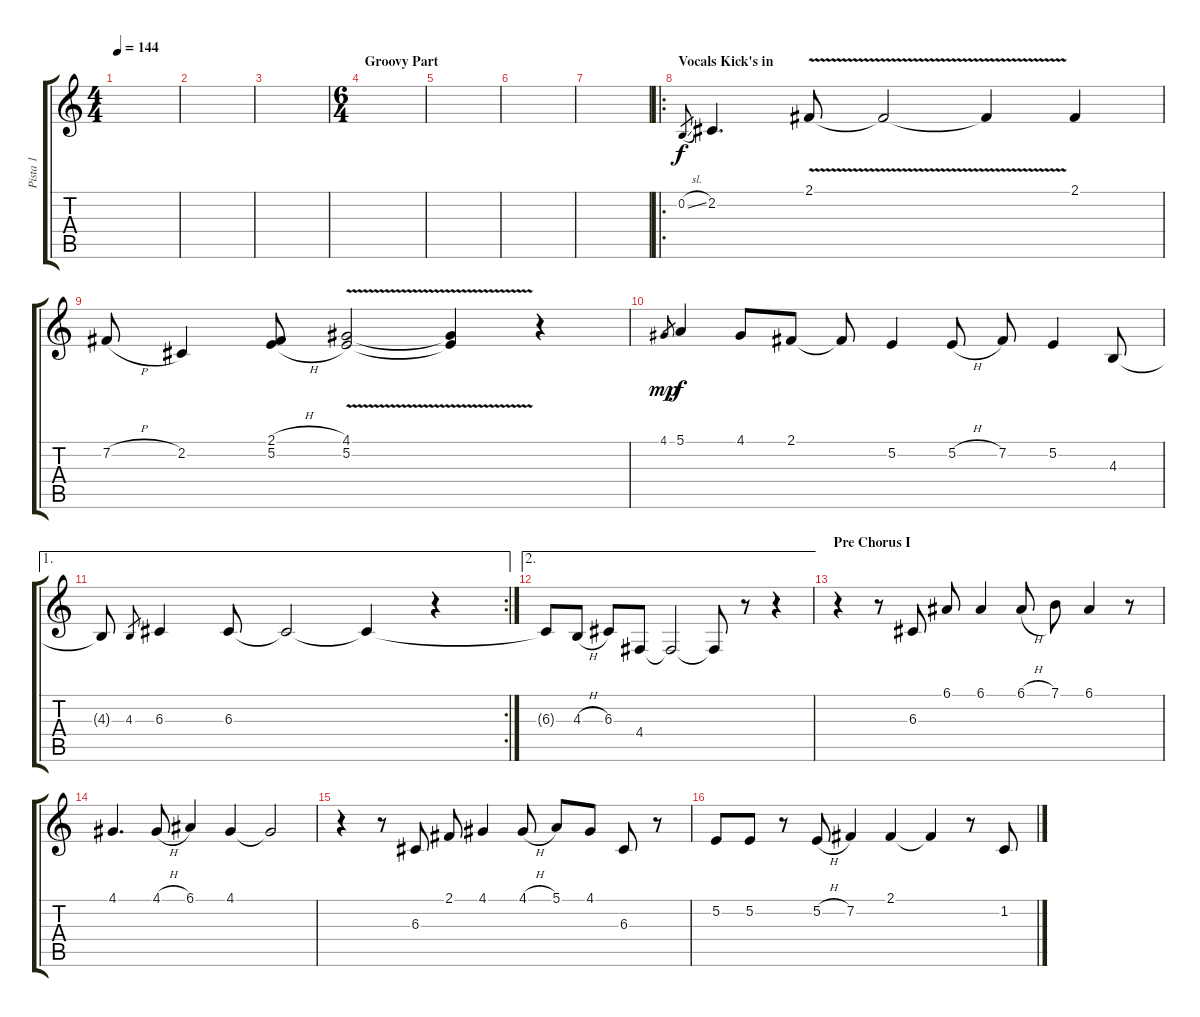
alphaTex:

\track ("Pista 1" "Pista 1") {instrument cello}
\staff {score tabs}
\tuning (E4 B3 G3 D3 A2 E2) {hide}
\ts (4 4)
\tempo 144
\clef g2
\ks c
|
|
|
\ts (6 4)
\section ("" "Groovy Part")
|
|
|
|
\ro
\section ("" "Vocals Kick's in")
0.2{sl}.8{gr} 2.2.4{d dy f} 2.1{v}.8 2.1{t}.2 2.1{v t}.4 2.1.4 |
7.2{h}.8 2.2.4 (2.1{h} 5.2{h}).8 (4.1{v} 5.2{v}).2 (4.1{t} 5.2{t}).4 r.4 |
4.1.8{gr dy mp} 5.1.4{dy f} 4.1.8 2.1.8 2.1{t}.8 5.2.4 5.2{h}.8 7.2.8 5.2.4 4.3.8 |
\ae 1
\rc 2
4.3{t}.8 4.3.8{gr} 6.3.4 6.3.8 6.3{t}.2 6.3{t}.4 r.4 |
\ae 2
6.3{t}.8 4.3{h}.8 6.3.8 4.4.8 4.4{t}.2 4.4{t}.8 r.8 r.4 |
\section ("" "Pre Chorus I")
r.4 r.8 6.3.8 6.1.8 6.1.4 6.1{h}.8 7.1.8 6.1.4 r.8 |
4.1.4{d} 4.1{h}.8 6.1.4 4.1.4 4.1{t}.2 |
r.4 r.8 6.3.8 2.1.8 4.1.4 4.1{h}.8 5.1.8 4.1.8 6.3.8 r.8 |
5.2.8 5.2.8 r.8 5.2{h}.8 7.2.4 2.1.4 2.1{t}.4 r.8 1.2.8
